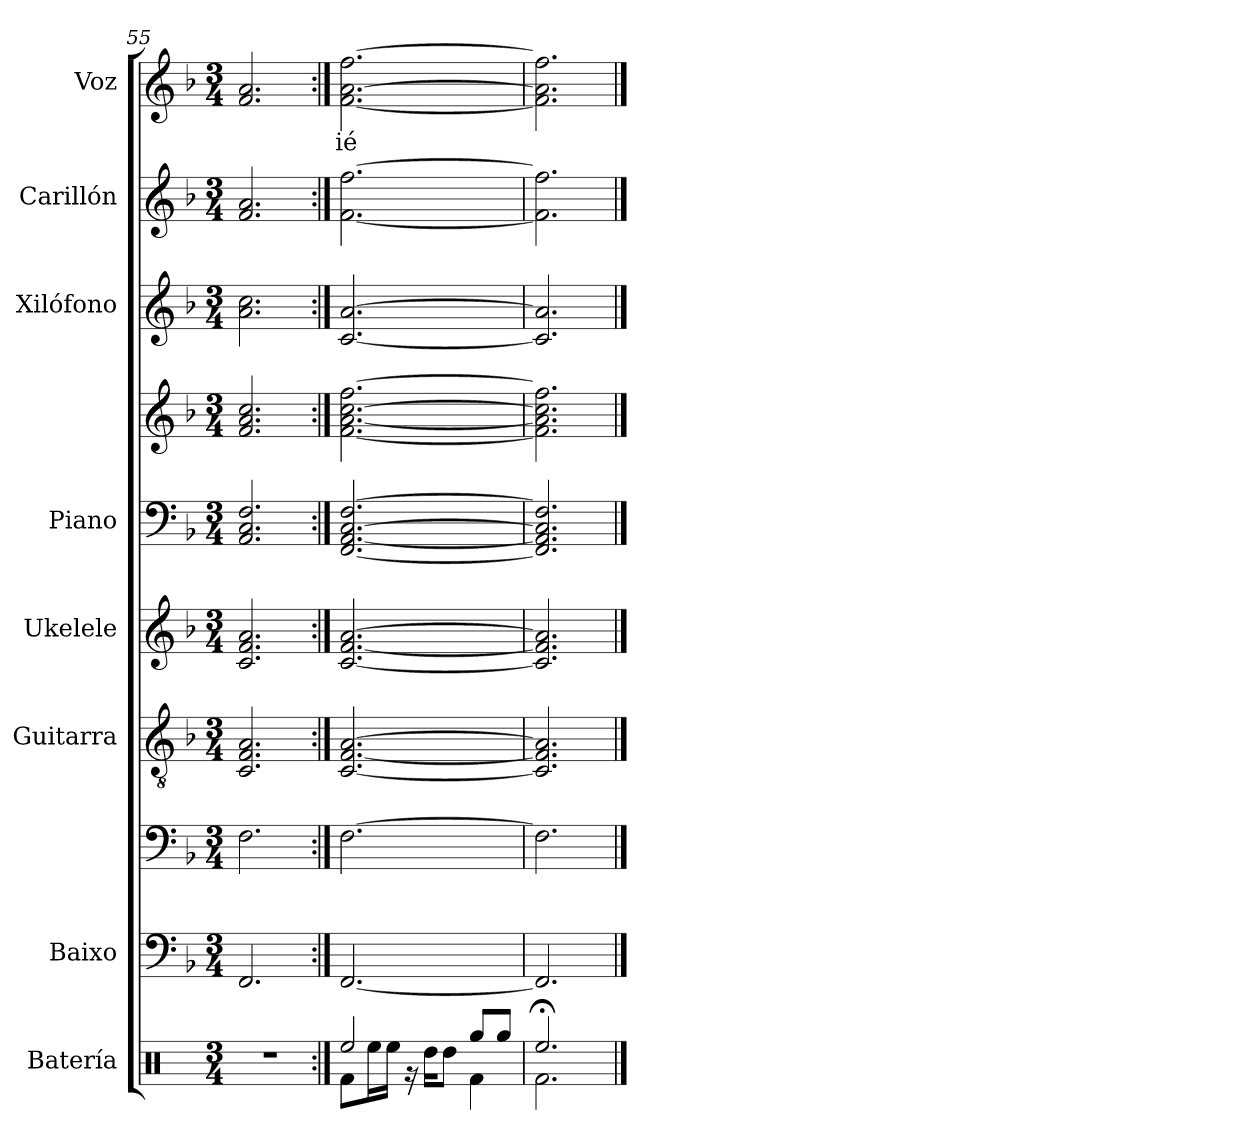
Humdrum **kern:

**kern	**kern	**kern	**kern	**kern	**kern	**kern	**kern	**kern	**kern	**text
*part8	*part7	*part7	*part6	*part5	*part4	*part4	*part3	*part2	*part1	*part1
*staff10	*staff9	*staff8	*staff7	*staff6	*staff5	*staff4	*staff3	*staff2	*staff1	*staff1
*I"Batería	*I"Baixo	*	*I"Guitarra	*I"Ukelele	*I"Piano	*	*I"Xilófono	*I"Carillón	*I"Voz	*
*I'Bat.	*I'B.	*	*I'G.	*I'Uk.	*I'Pno.	*	*I'Xil.	*I'C.	*I'V.	*
*clefX	*	*clefF4	*clefGv2	*clefG2	*clefF4	*clefG2	*clefG2	*clefG2	*clefG2	*
*	*ITrd7c12	*ITrd7c12	*	*	*	*	*ITrd-7c-12	*ITrd-14c-24	*	*
*k[]	*k[b-]	*k[b-]	*k[b-]	*k[b-]	*k[b-]	*k[b-]	*k[b-]	*k[b-]	*k[b-]	*
*M3/4	*M3/4	*M3/4	*M3/4	*M3/4	*M3/4	*M3/4	*M3/4	*M3/4	*M3/4	*
=55	=55	=55	=55	=55	=55	=55	=55	=55	=55	=55
2.r	2.FFF	2.FF\	2.C/ 2.F/ 2.A/	2.c/ 2.f/ 2.a/	2.AA/ 2.C/ 2.F/	2.f/ 2.a/ 2.cc/	2.aa\ 2.ccc\	2.fff/ 2.aaa/	2.f/ 2.a/	.
=56:|!	=56:|!	=56:|!	=56:|!	=56:|!	=56:|!	=56:|!	=56:|!	=56:|!	=56:|!	=56:|!
*^	*	*	*	*	*	*	*	*	*	*
!	!	!	!	!	!	!	!	!	!	!	!LO:LY:b
2Ree/	8Rf\L	[2.FFF	[2.FF\	[2.C/ [2.F/ [2.A/	[2.c/ [2.f/ [2.a/	[2.FF/ [2.AA/ [2.C/ [2.F/	[2.f\ [2.a\ [2.cc\ [2.ff\	[2.cc/ [2.aa/	[2.fff\ [2.ffff\	[2.f\ [2.a\ [2.ff\	ié
.	16Ree\L	.	.	.	.	.	.	.	.	.	.
.	16Ree\JJ	.	.	.	.	.	.	.	.	.	.
.	16r	.	.	.	.	.	.	.	.	.	.
.	16Rdd\KL	.	.	.	.	.	.	.	.	.	.
.	8Rdd\J	.	.	.	.	.	.	.	.	.	.
8Rgg/L	4Rf\	.	.	.	.	.	.	.	.	.	.
8Rgg/J	.	.	.	.	.	.	.	.	.	.	.
=57	=57	=57	=57	=57	=57	=57	=57	=57	=57	=57	=57
2.Ree;</	2.Rf\	2.FFF]	2.FF\]	2.C/] 2.F/] 2.A/]	2.c/] 2.f/] 2.a/]	2.FF/] 2.AA/] 2.C/] 2.F/]	2.f\] 2.a\] 2.cc\] 2.ff\]	2.cc/] 2.aa/]	2.fff\] 2.ffff\]	2.f\] 2.a\] 2.ff\]	.
*v	*v	*	*	*	*	*	*	*	*	*	*
==	==	==	==	==	==	==	==	==	==	==
*-	*-	*-	*-	*-	*-	*-	*-	*-	*-	*-
